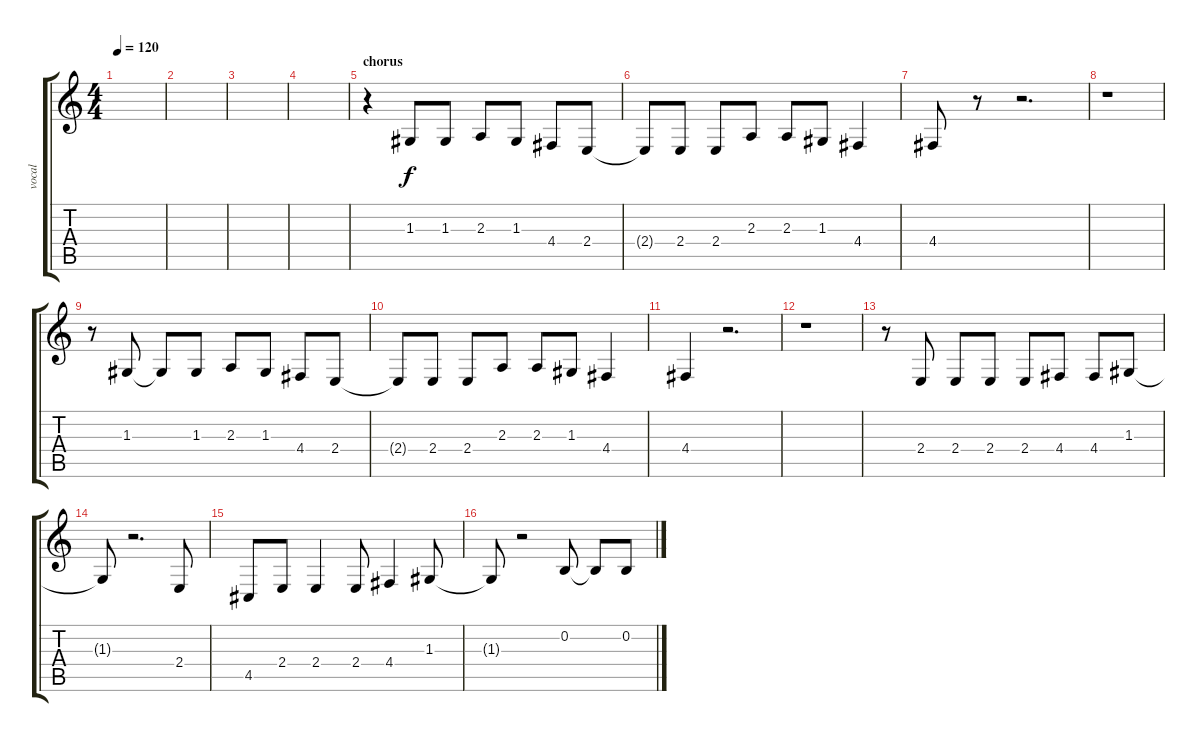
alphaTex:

\track ("vocal" "vocal") {instrument lead6voice}
\staff {score tabs}
\tuning (E4 B3 G3 D3 A2 E2) {hide}
\ts (4 4)
\tempo 120
\clef g2
\ks c
|
|
|
|
\section ("" "chorus")
r.4 1.3.8 1.3.8 2.3.8 1.3.8 4.4.8 2.4.8 |
2.4{t}.8 2.4.8 2.4.8 2.3.8 2.3.8 1.3.8 4.4.4 |
4.4.8 r.8 r.2{d} |
r.1 |
r.8 1.3.8 1.3{t}.8 1.3.8 2.3.8 1.3.8 4.4.8 2.4.8 |
2.4{t}.8 2.4.8 2.4.8 2.3.8 2.3.8 1.3.8 4.4.4 |
4.4.4 r.2{d} |
r.1 |
r.8 2.4.8 2.4.8 2.4.8 2.4.8 4.4.8 4.4.8 1.3.8 |
1.3{t}.8 r.2{d} 2.4.8 |
4.5.8 2.4.8 2.4.4 2.4.8 4.4.4 1.3.8 |
1.3{t}.8 r.2 0.2.8 0.2{t}.8 0.2.8
